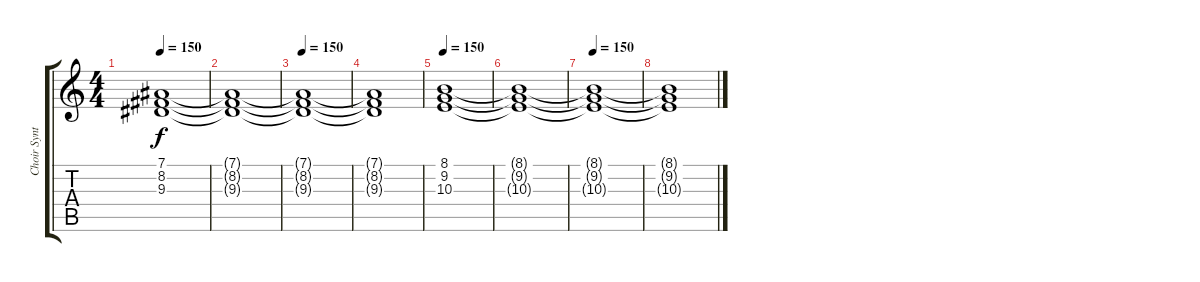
\track ("Choir Synth" "Choir Synt") {instrument choiraahs}
\staff {score tabs}
\tuning (Eb4 Bb3 Gb3 Db3 Ab2 Eb2) {hide}
\ts (4 4)
\tempo 150
\clef g2
\ks c
(7.1 8.2 9.3).1{dy f balance 0} |
(7.1{t} 8.2{t} 9.3{t}).1 |
\tempo 150
(7.1{t} 8.2{t} 9.3{t}).1{balance 16} |
(7.1{t} 8.2{t} 9.3{t}).1 |
\tempo 150
(8.1 9.2 10.3).1{balance 0} |
(8.1{t} 9.2{t} 10.3{t}).1 |
\tempo 150
(8.1{t} 9.2{t} 10.3{t}).1{balance 16} |
(8.1{t} 9.2{t} 10.3{t}).1
